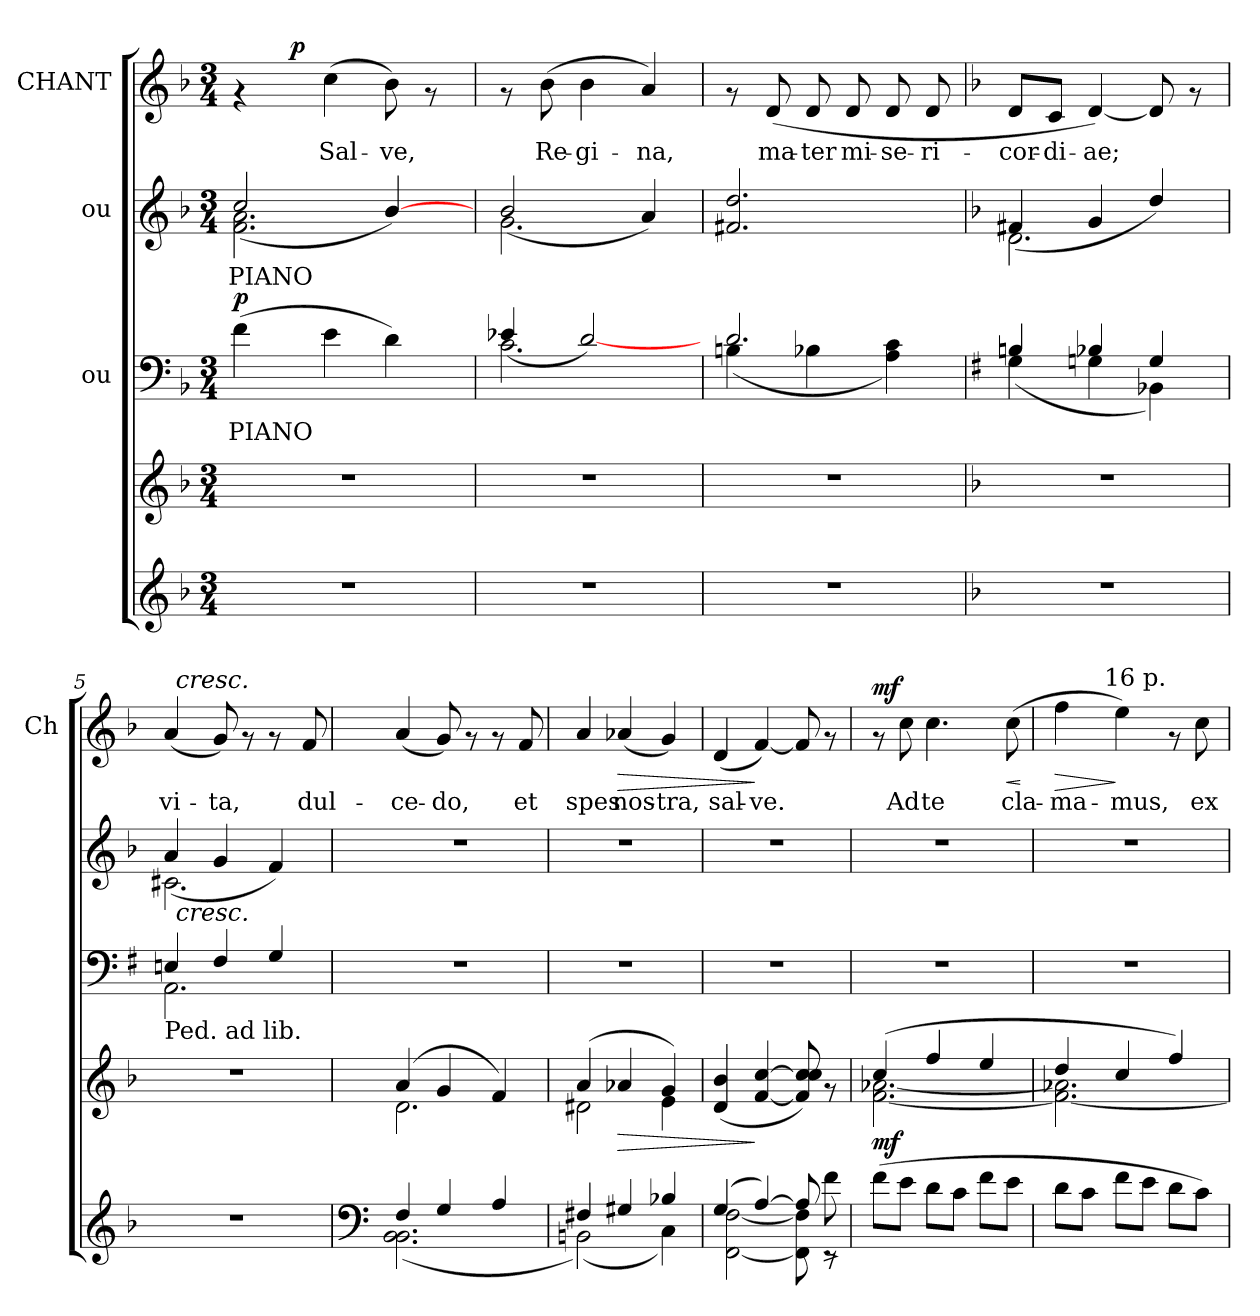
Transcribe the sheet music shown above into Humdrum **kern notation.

**kern	**dynam	**kern	**dynam	**kern	**text	**dynam	**kern	**text	**kern	**text	**dynam
*part5	*part5	*part4	*part4	*part3	*part3	*part3	*part2	*part2	*part1	*part1	*part1
*staff5	*staff5	*staff4	*staff4	*staff3	*staff3	*staff3	*staff2	*staff2	*staff1	*staff1	*staff1
*	*	*	*	*I"ou	*	*	*I"ou	*	*I"CHANT	*	*
*	*	*	*	*	*	*	*	*	*I'Ch	*	*
*clefG2	*	*clefG2	*	*clefF4	*	*	*clefG2	*	*clefG2	*	*
*k[b-]	*	*k[b-]	*	*k[b-]	*	*	*k[b-]	*	*k[b-]	*	*
*F:	*	*F:	*	*F:	*	*	*F:	*	*F:	*	*
*M3/4	*	*M3/4	*	*M3/4	*	*	*M3/4	*	*M3/4	*	*
=1	=1	=1	=1	=1	=1	=1	=1	=1	=1	=1	=1
!	!	!	!	!	!	!	!	!	!LO:TX:a:t=Lent et très doux	!	!
!	!	!	!	!	!	!	!LO:TX:b:t=ORGUE	!	!	!	!
!	!	!	!	!	!LO:LY:b:rj	!LO:DY:a	!	!LO:LY:b:rj	!	!	!
*	*	*	*	*	*	*	*^	*	*^	*	*
*	*	*	*	*	*	*	*	*^	*	*	*	*	*
2.r	.	2.r	.	(>4f\	PIANO	p	2.f\ 2.a\	(2cc/	2ryy	PIANO	4rf	8ryy	.	.
.	.	.	.	.	.	.	.	.	.	.	.	32ryy	.	.
!	!	!	!	!	!	!	!	!	!	!	!	!	!	!LO:DY:a
.	.	.	.	.	.	.	.	.	.	.	.	2ryy	.	p
!	!	!	!	!	!	!	!	!	!	!	!	!	!LO:LY:b	!
.	.	.	.	4e\	.	.	.	.	.	.	(>4cc\	.	Sal-	.
!	!	!	!	!	!	!	!	!	!	!	!	!	!LO:LY:b	!
.	.	.	.	4d\)	.	.	.	4ryy	[>4b-/)	.	8b-\)	.	-ve,	.
.	.	.	.	.	.	.	.	.	.	.	8rf	.	.	.
.	.	.	.	.	.	.	.	.	.	.	.	16.ryy	.	.
*	*	*	*	*	*	*	*	*v	*v	*	*	*	*	*
*	*	*	*	*	*	*	*	*	*	*v	*v	*	*
=2	=2	=2	=2	=2	=2	=2	=2	=2	=2	=2	=2	=2
*	*	*	*	*^	*	*	*	*	*	*	*	*
2.r	.	2.r	.	2.c\	(4e-X/	.	.	2.g\	(2b-/	.	8rf	.	.
!	!	!	!	!	!	!	!	!	!	!	!	!LO:LY:b	!
.	.	.	.	.	.	.	.	.	.	.	(>8b-\	Re-	.
!	!	!	!	!	!	!	!	!	!	!	!	!LO:LY:b	!
.	.	.	.	.	[>2d/)	.	.	.	.	.	4b-\	-gi-	.
!	!	!	!	!	!	!	!	!	!	!	!	!LO:LY:b	!
.	.	.	.	.	.	.	.	.	4a/)	.	4a/)	-na,	.
*	*	*	*	*	*	*	*	*v	*v	*	*	*	*
=3	=3	=3	=3	=3	=3	=3	=3	=3	=3	=3	=3	=3
2.r	.	2.r	.	2.d/	(<4Bn\	.	.	2.f#X/ 2.dd/	.	8rf	.	.
!	!	!	!	!	!	!	!	!	!	!	!LO:LY:b	!
.	.	.	.	.	.	.	.	.	.	(<8d/	ma-	.
!	!	!	!	!	!	!	!	!	!	!	!LO:LY:b	!
.	.	.	.	.	4B-X\	.	.	.	.	8d/	-ter	.
!	!	!	!	!	!	!	!	!	!	!	!LO:LY:b	!
.	.	.	.	.	.	.	.	.	.	8d/	mi-	.
!	!	!	!	!	!	!	!	!	!	!	!LO:LY:b	!
.	.	.	.	.	4A\ 4c\)	.	.	.	.	8d/	-se-	.
!	!	!	!	!	!	!	!	!	!	!	!LO:LY:b	!
.	.	.	.	.	.	.	.	.	.	8d/	-ri-	.
=4	=4	=4	=4	=4	=4	=4	=4	=4	=4	=4	=4	=4
*	*	*	*	*k[f#]	*	*	*	*	*	*	*	*
*	*	*	*	*G:	*	*	*	*	*	*	*	*
*	*	*	*	*	*	*	*	*^	*	*	*	*
!	!	!	!	!	!	!	!	!	!	!	!	!LO:LY:b	!
2.r	.	2.r	.	4Bn/	(<4G\	.	.	2.d\	(4f#X/	.	8d/L	-cor-	.
!	!	!	!	!	!	!	!	!	!	!	!	!LO:LY:b	!
.	.	.	.	.	.	.	.	.	.	.	8c/J	-di-	.
!	!	!	!	!	!	!	!	!	!	!	!	!LO:LY:b	!
.	.	.	.	4B-X/	4Gn\	.	.	.	4g/	.	[<4d/)	-ae;	.
.	.	.	.	4G/	4BB-X\)	.	.	.	4dd/)	.	8d/]	.	.
.	.	.	.	.	.	.	.	.	.	.	8rf	.	.
=5	=5	=5	=5	=5	=5	=5	=5	=5	=5	=5	=5	=5	=5
*	*	*	*	*	*^	*	*	*	*	*	*	*	*
!	!	!	!	!LO:TX:b:t=Ped. ad lib.	!	!	!	!	!	!	!	!	!	!
!	!	!	!	!	!	!	!	!	!	!	!	!	!LO:LY:b	!
*	*	*	*	*	*	*	*	*	*	*	*	*^	*	*
2.r	.	2.r	.	32ryy	2.AA\	4En/	.	.	2.c#X\	(4a/	.	(<4a/	32ryy	vi-	.
!	!	!	!	!	!	!	!	!	!	!	!	!	!LO:TX:a:i:t=cresc.	!	!
!	!	!	!	!LO:TX:a:i:t=cresc.	!	!	!	!	!	!	!	!	!	!	!
.	.	.	.	2ryy	.	.	.	.	.	.	.	.	2ryy	.	.
!	!	!	!	!	!	!	!	!	!	!	!	!	!	!LO:LY:b	!
.	.	.	.	.	.	4F#/	.	.	.	4g/	.	8g/)	.	-ta,	.
.	.	.	.	.	.	.	.	.	.	.	.	8rf	.	.	.
.	.	.	.	.	.	4G/	.	.	.	4f/)	.	8rf	.	.	.
.	.	.	.	8..ryy	.	.	.	.	.	.	.	.	8..ryy	.	.
!	!	!	!	!	!	!	!	!	!	!	!	!	!	!LO:LY:b	!
.	.	.	.	.	.	.	.	.	.	.	.	8f/	.	dul-	.
*	*	*	*	*v	*v	*v	*	*	*	*	*	*v	*v	*	*
*	*	*	*	*	*	*	*v	*v	*	*	*	*
!!LO:LB:g=z
=6	=6	=6	=6	=6	=6	=6	=6	=6	=6	=6	=6
*clefF4	*	*	*	*	*	*	*	*	*	*	*
*^	*	*^	*	*	*	*	*	*	*^	*	*
!	!	!	!	!	!	!	!	!	!	!	!	!	!LO:LY:b	!
*	*	*	*	*	*	*	*	*	*	*	*v	*v	*	*
4F/	(2.BB-\ 2.BB-\	.	(4a/	2.d\	.	2.r	.	.	2.r	.	(<4a/	-ce-	.
!	!	!	!	!	!	!	!	!	!	!	!	!LO:LY:b	!
4G/	.	.	4g/	.	.	.	.	.	.	.	8g/)	-do,	.
.	.	.	.	.	.	.	.	.	.	.	8rf	.	.
4A/	.	.	4f/)	.	.	.	.	.	.	.	8rf	.	.
!	!	!	!	!	!	!	!	!	!	!	!	!LO:LY:b	!
.	.	.	.	.	.	.	.	.	.	.	8f/	et	.
=7	=7	=7	=7	=7	=7	=7	=7	=7	=7	=7	=7	=7	=7
!	!	!	!	!	!	!	!	!	!	!	!	!LO:LY:b	!
4F#X/	(<2BBn\)	.	(4a/	2d#X\	.	2.r	.	.	2.r	.	4a/	spes	.
!	!	!	!	!	!LO:HP:b	!	!	!	!	!	!	!LO:LY:b	!LO:HP:b
4G#X/	.	.	4a-X/	.	>	.	.	.	.	.	(<4a-X/	nos-	>
!	!	!	!	!	!	!	!	!	!	!	!	!LO:LY:b	!
4B-X/	4C\)	.	4g/)	4e\	.	.	.	.	.	.	4g/)	-tra,	.
=8	=8	=8	=8	=8	=8	=8	=8	=8	=8	=8	=8	=8	=8
!	!	!	!	!	!	!	!	!	!	!	!	!LO:LY:b	!
*	*	*	*v	*v	*	*	*	*	*	*	*	*	*
(4G/	[<2FF\ [<2F\	.	(4d/ 4b-/	.	2.r	.	.	2.r	.	(<4d/	sal-	.
!	!	!	!	!	!	!	!	!	!	!	!LO:LY:b	!
[>4A/)	.	.	[<4f/ [>4cc/	]	.	.	.	.	.	[<4f/)	-ve.	]
8A/]	8FF\] 8F\]	.	8f/] 8cc/] 8cc/)	.	.	.	.	.	.	8f/]	.	.
8rEE	8f^<\	.	8rf	.	.	.	.	.	.	8rf	.	.
=9	=9	=9	=9	=9	=9	=9	=9	=9	=9	=9	=9	=9
*	*	*	*^	*	*	*	*	*	*	*	*	*
!LO:TX:b:t=sans Ped.	!	!	!	!	!	!	!	!	!	!	!	!	!
!	!	!LO:DY:a	!	!	!	!	!	!	!	!	!	!	!LO:DY:a
*v	*v	*	*	*	*	*	*	*	*	*	*	*	*
(>8f\L	mf	(4cc/	[<2.f\ [<2.a-X\	.	2.r	.	.	2.r	.	8rf	.	mf
!	!	!	!	!	!	!	!	!	!	!	!LO:LY:b	!
8e\J	.	.	.	.	.	.	.	.	.	8cc\	Ad	.
!	!	!	!	!	!	!	!	!	!	!	!LO:LY:b	!
8d\L	.	4ff/	.	.	.	.	.	.	.	4.cc\	te	.
8c\J	.	.	.	.	.	.	.	.	.	.	.	.
8f\L	.	4ee/	.	.	.	.	.	.	.	.	.	.
!	!	!	!	!	!	!	!	!	!	!	!LO:LY:b	!LO:HP:b
8e\J	.	.	.	.	.	.	.	.	.	(>8cc\	cla-	<
*	*	*v	*v	*	*	*	*	*	*	*	*	*
.	.	.	.	.	.	.	.	.	.	.	[
=10	=10	=10	=10	=10	=10	=10	=10	=10	=10	=10	=10
*	*	*^	*	*	*	*	*	*	*	*	*
!	!	!	!	!	!	!	!	!	!	!	!LO:LY:b	!LO:HP:b
*	*	*	*	*	*	*	*	*	*	*^	*	*
8d\L	.	4dd/	2.f\_ 2.a-X\]	.	2.r	.	.	2.r	.	4ff\	8..ryy	-ma-	>
8c\J	.	.	.	.	.	.	.	.	.	.	.	.	.
!	!	!	!	!	!	!	!	!	!	!	!LO:TX:a:t=16 p.	!	!
.	.	.	.	.	.	.	.	.	.	.	2ryy	.	.
!	!	!	!	!	!	!	!	!	!	!	!	!LO:LY:b	!
8f\L	.	4cc/	.	.	.	.	.	.	.	4ee\)	.	-mus,	]
8e\J	.	.	.	.	.	.	.	.	.	.	.	.	.
8d\L	.	4ff/)	.	.	.	.	.	.	.	8rf	.	.	.
!	!	!	!	!	!	!	!	!	!	!	!	!LO:LY:b	!
8c\J)	.	.	.	.	.	.	.	.	.	8cc\	.	ex-	.
.	.	.	.	.	.	.	.	.	.	.	32ryy	.	.
*	*	*v	*v	*	*	*	*	*	*	*v	*v	*	*
=	=	=	=	=	=	=	=	=	=	=	=
*-	*-	*-	*-	*-	*-	*-	*-	*-	*-	*-	*-
